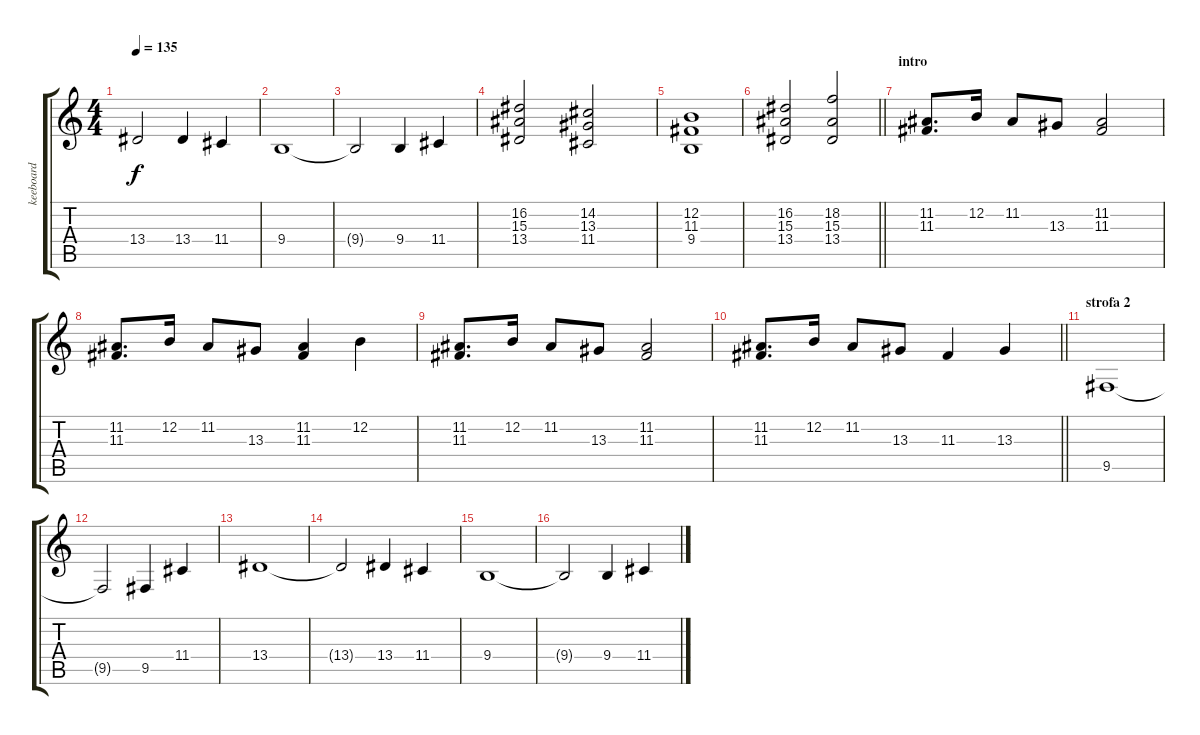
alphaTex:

\track ("keeboard" "keeboard") {instrument stringensemble1}
\staff {score tabs}
\tuning (E4 B3 G3 D3 A2 E2) {hide}
\ts (4 4)
\tempo 135
\clef g2
\ks c
13.4{t}.2{dy f} 13.4.4 11.4.4 |
9.4.1 |
9.4{t}.2 9.4.4 11.4.4 |
(16.2 15.3 13.4).2 (14.2 13.3 11.4).2 |
(12.2 11.3 9.4).1 |
\barLineRight lightlight
(16.2 15.3 13.4).2 (18.2 15.3 13.4).2 |
\section ("" "intro")
(11.2 11.3).8{d volume 10} 12.2.16 11.2.8 13.3.8 (11.2 11.3).2 |
(11.2 11.3).8{d} 12.2.16 11.2.8 13.3.8 (11.2 11.3).4 12.2.4 |
(11.2 11.3).8{d} 12.2.16 11.2.8 13.3.8 (11.2 11.3).2 |
\barLineRight lightlight
(11.2 11.3).8{d} 12.2.16 11.2.8 13.3.8 11.3.4 13.3.4 |
\section ("" "strofa 2")
9.5.1{volume 8} |
9.5{t}.2 9.5.4 11.4.4 |
13.4.1 |
13.4{t}.2 13.4.4 11.4.4 |
9.4.1 |
9.4{t}.2 9.4.4 11.4.4
